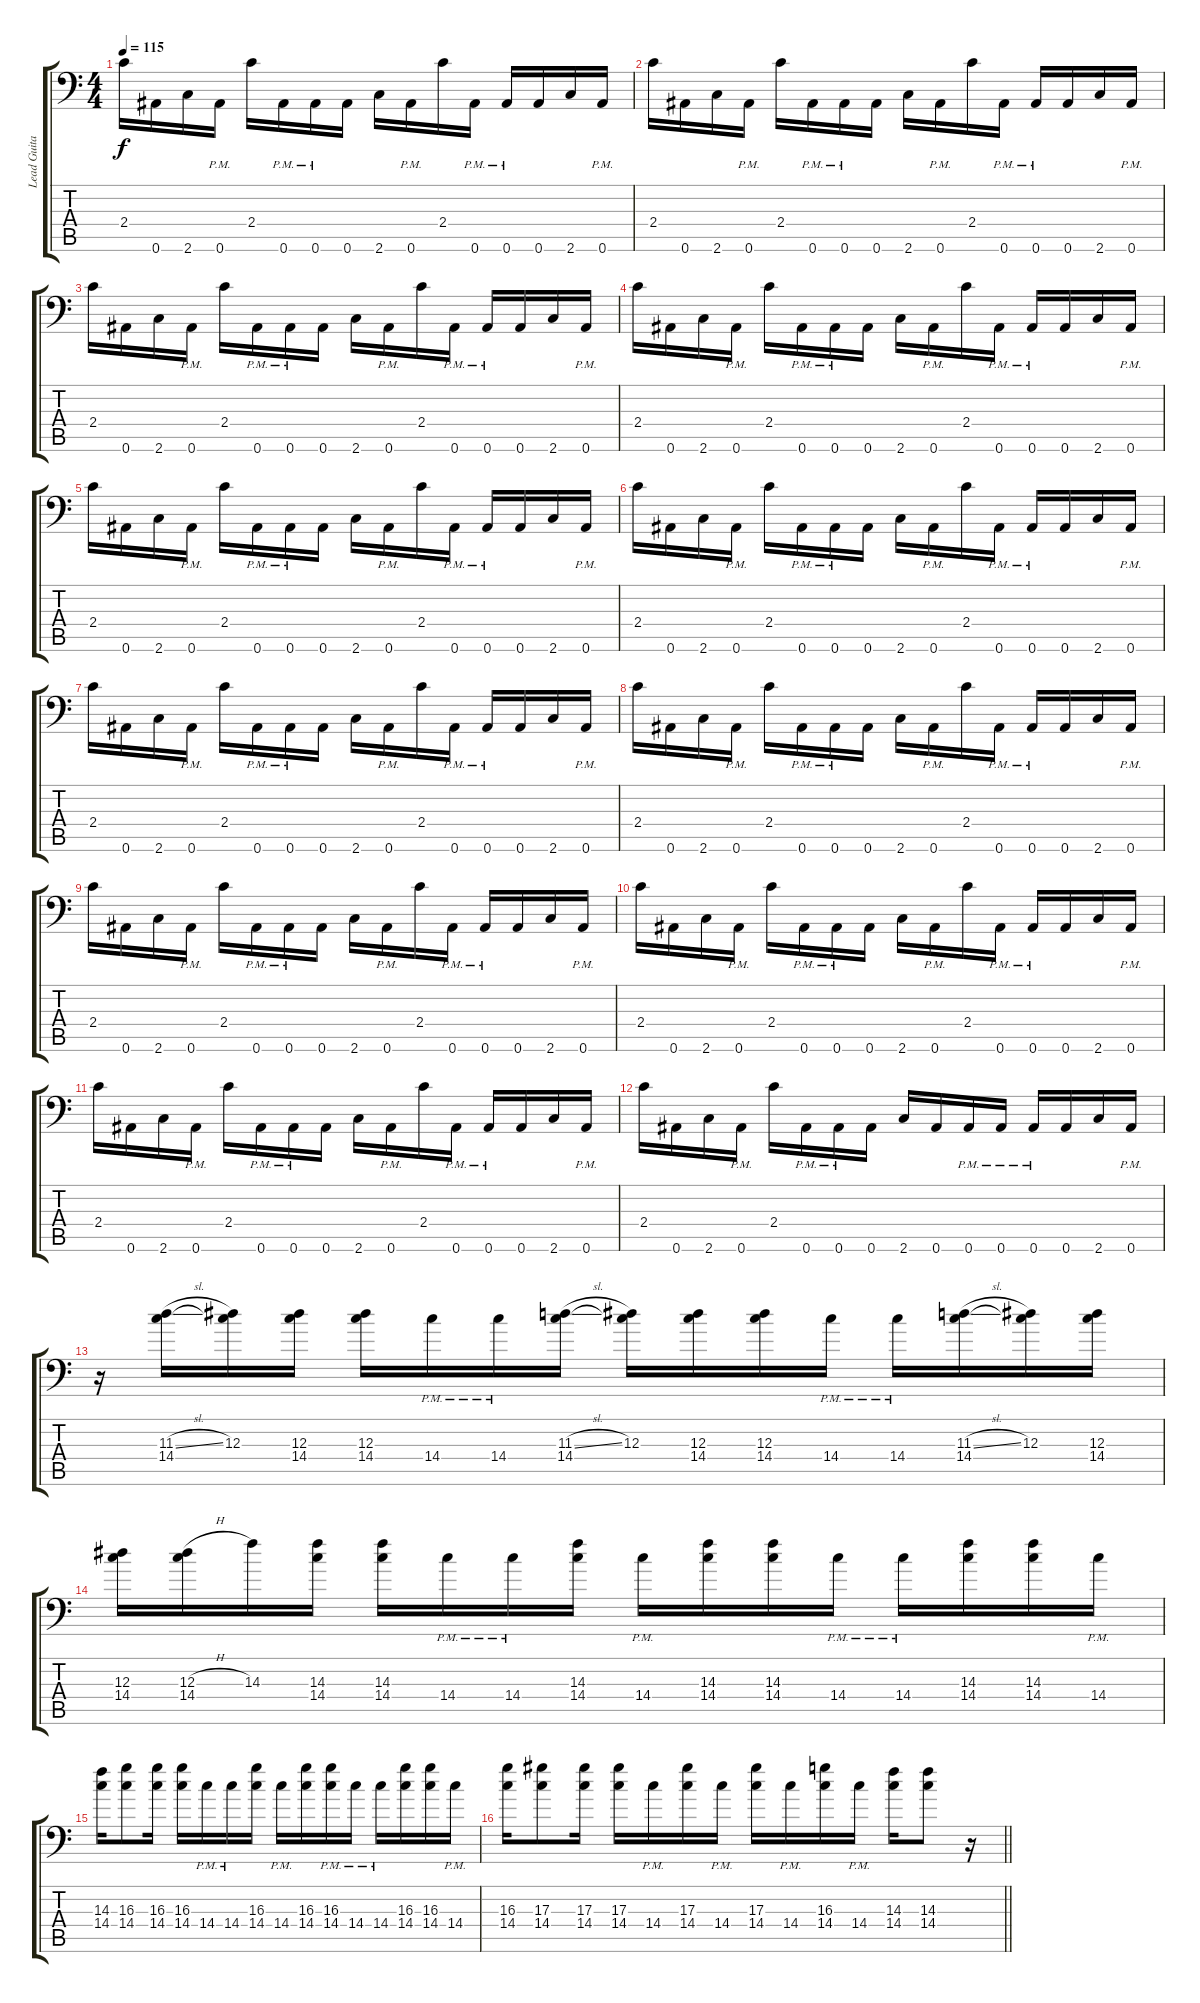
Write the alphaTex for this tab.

\track ("Lead Guitar" "Lead Guita") {instrument distortionguitar}
\staff {score tabs}
\tuning (C4 G3 Eb3 Bb2 F2 Bb1) {hide}
\ts (4 4)
\tempo 115
\clef f4
\ks c
2.4.16{dy f} 0.6.16 2.6.16 0.6{pm}.16 2.4.16 0.6{pm}.16 0.6{pm}.16 0.6.16 2.6.16 0.6{pm}.16 2.4.16 0.6{pm}.16 0.6{pm}.16 0.6.16 2.6.16 0.6{pm}.16 |
2.4.16 0.6.16 2.6.16 0.6{pm}.16 2.4.16 0.6{pm}.16 0.6{pm}.16 0.6.16 2.6.16 0.6{pm}.16 2.4.16 0.6{pm}.16 0.6{pm}.16 0.6.16 2.6.16 0.6{pm}.16 |
2.4.16 0.6.16 2.6.16 0.6{pm}.16 2.4.16 0.6{pm}.16 0.6{pm}.16 0.6.16 2.6.16 0.6{pm}.16 2.4.16 0.6{pm}.16 0.6{pm}.16 0.6.16 2.6.16 0.6{pm}.16 |
2.4.16 0.6.16 2.6.16 0.6{pm}.16 2.4.16 0.6{pm}.16 0.6{pm}.16 0.6.16 2.6.16 0.6{pm}.16 2.4.16 0.6{pm}.16 0.6{pm}.16 0.6.16 2.6.16 0.6{pm}.16 |
2.4.16 0.6.16 2.6.16 0.6{pm}.16 2.4.16 0.6{pm}.16 0.6{pm}.16 0.6.16 2.6.16 0.6{pm}.16 2.4.16 0.6{pm}.16 0.6{pm}.16 0.6.16 2.6.16 0.6{pm}.16 |
2.4.16 0.6.16 2.6.16 0.6{pm}.16 2.4.16 0.6{pm}.16 0.6{pm}.16 0.6.16 2.6.16 0.6{pm}.16 2.4.16 0.6{pm}.16 0.6{pm}.16 0.6.16 2.6.16 0.6{pm}.16 |
2.4.16 0.6.16 2.6.16 0.6{pm}.16 2.4.16 0.6{pm}.16 0.6{pm}.16 0.6.16 2.6.16 0.6{pm}.16 2.4.16 0.6{pm}.16 0.6{pm}.16 0.6.16 2.6.16 0.6{pm}.16 |
2.4.16 0.6.16 2.6.16 0.6{pm}.16 2.4.16 0.6{pm}.16 0.6{pm}.16 0.6.16 2.6.16 0.6{pm}.16 2.4.16 0.6{pm}.16 0.6{pm}.16 0.6.16 2.6.16 0.6{pm}.16 |
2.4.16 0.6.16 2.6.16 0.6{pm}.16 2.4.16 0.6{pm}.16 0.6{pm}.16 0.6.16 2.6.16 0.6{pm}.16 2.4.16 0.6{pm}.16 0.6{pm}.16 0.6.16 2.6.16 0.6{pm}.16 |
2.4.16 0.6.16 2.6.16 0.6{pm}.16 2.4.16 0.6{pm}.16 0.6{pm}.16 0.6.16 2.6.16 0.6{pm}.16 2.4.16 0.6{pm}.16 0.6{pm}.16 0.6.16 2.6.16 0.6{pm}.16 |
2.4.16 0.6.16 2.6.16 0.6{pm}.16 2.4.16 0.6{pm}.16 0.6{pm}.16 0.6.16 2.6.16 0.6{pm}.16 2.4.16 0.6{pm}.16 0.6{pm}.16 0.6.16 2.6.16 0.6{pm}.16 |
2.4.16 0.6.16 2.6.16 0.6{pm}.16 2.4.16 0.6{pm}.16 0.6{pm}.16 0.6.16 2.6.16 0.6.16 0.6{pm}.16 0.6{pm}.16 0.6{pm}.16 0.6.16 2.6.16 0.6{pm}.16 |
r.16 (11.3{sl} 14.4).16 (12.3 14.4{t}).16 (12.3 14.4).16 (12.3 14.4).16 14.4{pm}.16 14.4{pm}.16 (11.3{sl} 14.4).16 (12.3 14.4{t}).16 (12.3 14.4).16 (12.3 14.4).16 14.4{pm}.16 14.4{pm}.16 (11.3{sl} 14.4).16 (12.3 14.4{t}).16 (12.3 14.4).16 |
(12.3 14.4).16 (12.3{h} 14.4).16 14.3.16 (14.3 14.4).16 (14.3 14.4).16 14.4{pm}.16 14.4{pm}.16 (14.3 14.4).16 14.4{pm}.16 (14.3 14.4).16 (14.3 14.4).16 14.4{pm}.16 14.4{pm}.16 (14.3 14.4).16 (14.3 14.4).16 14.4{pm}.16 |
(14.3 14.4).16 (16.3 14.4).8 (16.3 14.4).16 (16.3 14.4).16 14.4{pm}.16 14.4{pm}.16 (16.3 14.4).16 14.4{pm}.16 (16.3 14.4).16 (16.3 14.4{pm}).16 14.4{pm}.16 14.4{pm}.16 (16.3 14.4).16 (16.3 14.4).16 14.4{pm}.16 |
\barLineRight lightlight
(16.3 14.4).16 (17.3 14.4).8 (17.3 14.4).16 (17.3 14.4).16 14.4{pm}.16 (17.3 14.4).16 14.4{pm}.16 (17.3 14.4).16 14.4{pm}.16 (16.3 14.4).16 14.4{pm}.16 (14.3 14.4).16 (14.3 14.4).8 r.16
